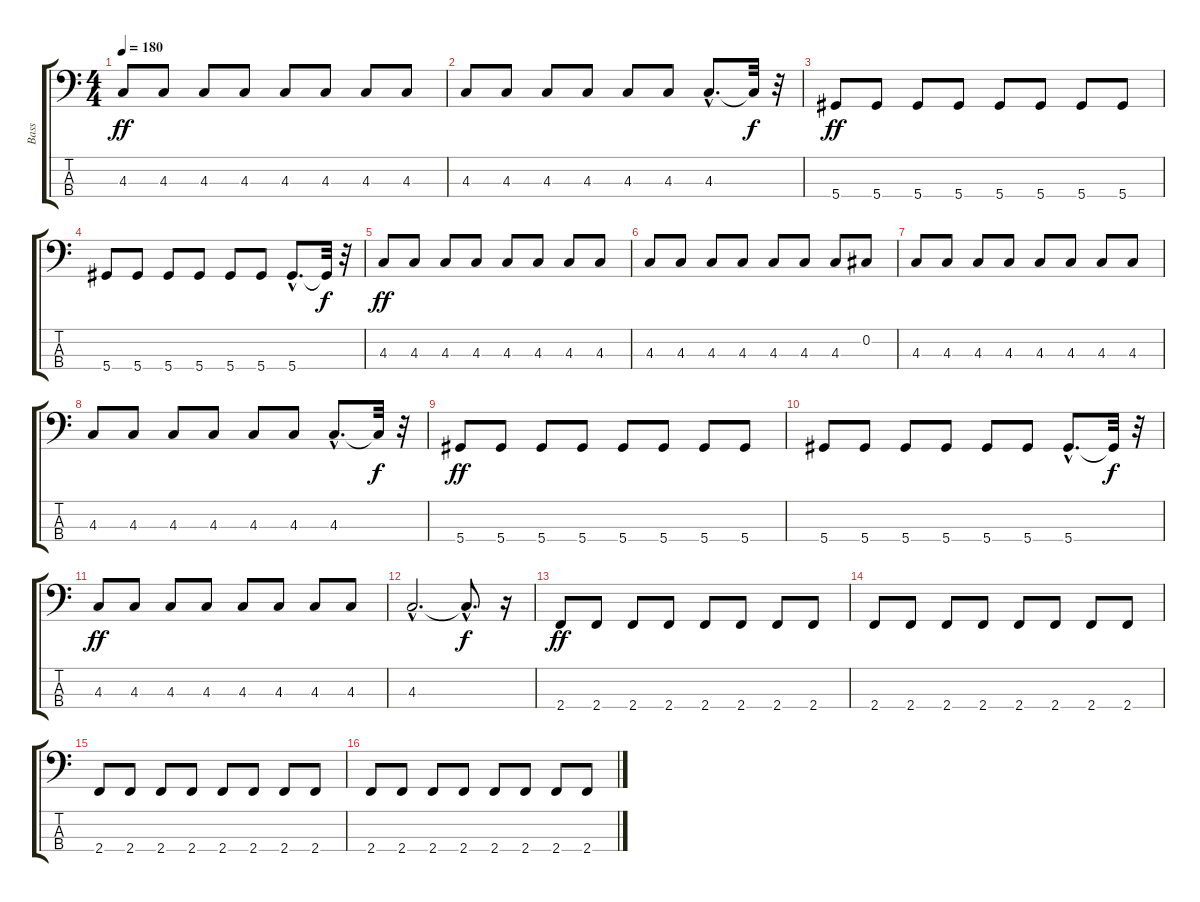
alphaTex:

\track ("Bass" "Bass") {instrument electricbassfinger}
\staff {score tabs}
\tuning (Gb2 Db2 Ab1 Eb1) {hide}
\ts (4 4)
\tempo 180
\clef f4
\ks c
4.3.8{dy ff} 4.3.8 4.3.8 4.3.8 4.3.8 4.3.8 4.3.8 4.3.8 |
4.3.8 4.3.8 4.3.8 4.3.8 4.3.8 4.3.8 4.3{hac}.8{d} 4.3{t}.32{dy f} r.32 |
5.4.8{dy ff} 5.4.8 5.4.8 5.4.8 5.4.8 5.4.8 5.4.8 5.4.8 |
5.4.8 5.4.8 5.4.8 5.4.8 5.4.8 5.4.8 5.4{hac}.8{d} 5.4{t}.32{dy f} r.32 |
4.3.8{dy ff} 4.3.8 4.3.8 4.3.8 4.3.8 4.3.8 4.3.8 4.3.8 |
4.3.8 4.3.8 4.3.8 4.3.8 4.3.8 4.3.8 4.3.8 0.2.8 |
4.3.8 4.3.8 4.3.8 4.3.8 4.3.8 4.3.8 4.3.8 4.3.8 |
4.3.8 4.3.8 4.3.8 4.3.8 4.3.8 4.3.8 4.3{hac}.8{d} 4.3{t}.32{dy f} r.32 |
5.4.8{dy ff} 5.4.8 5.4.8 5.4.8 5.4.8 5.4.8 5.4.8 5.4.8 |
5.4.8 5.4.8 5.4.8 5.4.8 5.4.8 5.4.8 5.4{hac}.8{d} 5.4{t}.32{dy f} r.32 |
4.3.8{dy ff} 4.3.8 4.3.8 4.3.8 4.3.8 4.3.8 4.3.8 4.3.8 |
4.3{hac}.2{d} 4.3{hac t}.8{d dy f} r.16 |
2.4.8{dy ff} 2.4.8 2.4.8 2.4.8 2.4.8 2.4.8 2.4.8 2.4.8 |
2.4.8 2.4.8 2.4.8 2.4.8 2.4.8 2.4.8 2.4.8 2.4.8 |
2.4.8 2.4.8 2.4.8 2.4.8 2.4.8 2.4.8 2.4.8 2.4.8 |
2.4.8 2.4.8 2.4.8 2.4.8 2.4.8 2.4.8 2.4.8 2.4.8
